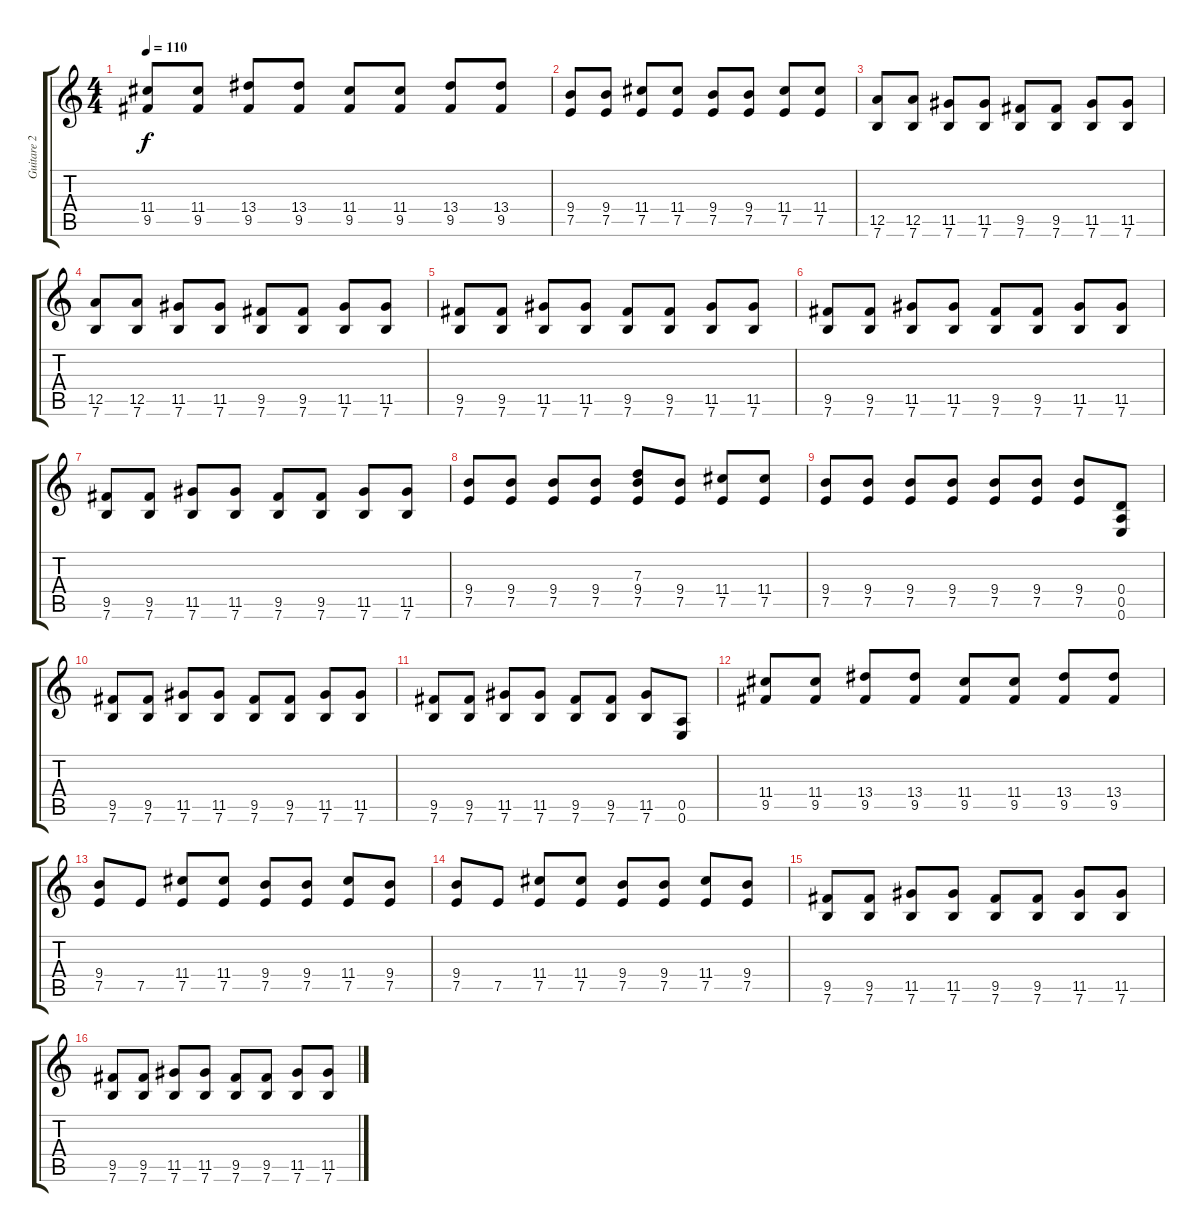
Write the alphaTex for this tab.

\track ("Guitare 2" "Guitare 2") {instrument overdrivenguitar}
\staff {score tabs}
\tuning (E4 B3 G3 D3 A2 E2) {hide}
\ts (4 4)
\tempo 110
\clef g2
\ks c
(11.4 9.5).8{dy f} (11.4 9.5).8 (13.4 9.5).8 (13.4 9.5).8 (11.4 9.5).8 (11.4 9.5).8 (13.4 9.5).8 (13.4 9.5).8 |
(9.4 7.5).8 (9.4 7.5).8 (11.4 7.5).8 (11.4 7.5).8 (9.4 7.5).8 (9.4 7.5).8 (11.4 7.5).8 (11.4 7.5).8 |
(12.5 7.6).8 (12.5 7.6).8 (11.5 7.6).8 (11.5 7.6).8 (9.5 7.6).8 (9.5 7.6).8 (11.5 7.6).8 (11.5 7.6).8 |
(12.5 7.6).8 (12.5 7.6).8 (11.5 7.6).8 (11.5 7.6).8 (9.5 7.6).8 (9.5 7.6).8 (11.5 7.6).8 (11.5 7.6).8 |
(9.5 7.6).8 (9.5 7.6).8 (11.5 7.6).8 (11.5 7.6).8 (9.5 7.6).8 (9.5 7.6).8 (11.5 7.6).8 (11.5 7.6).8 |
(9.5 7.6).8 (9.5 7.6).8 (11.5 7.6).8 (11.5 7.6).8 (9.5 7.6).8 (9.5 7.6).8 (11.5 7.6).8 (11.5 7.6).8 |
(9.5 7.6).8 (9.5 7.6).8 (11.5 7.6).8 (11.5 7.6).8 (9.5 7.6).8 (9.5 7.6).8 (11.5 7.6).8 (11.5 7.6).8 |
(9.4 7.5).8 (9.4 7.5).8 (9.4 7.5).8 (9.4 7.5).8 (7.3 9.4 7.5).8 (9.4 7.5).8 (11.4 7.5).8 (11.4 7.5).8 |
(9.4 7.5).8 (9.4 7.5).8 (9.4 7.5).8 (9.4 7.5).8 (9.4 7.5).8 (9.4 7.5).8 (9.4 7.5).8 (0.4 0.5 0.6).8 |
(9.5 7.6).8 (9.5 7.6).8 (11.5 7.6).8 (11.5 7.6).8 (9.5 7.6).8 (9.5 7.6).8 (11.5 7.6).8 (11.5 7.6).8 |
(9.5 7.6).8 (9.5 7.6).8 (11.5 7.6).8 (11.5 7.6).8 (9.5 7.6).8 (9.5 7.6).8 (11.5 7.6).8 (0.5 0.6).8 |
(11.4 9.5).8 (11.4 9.5).8 (13.4 9.5).8 (13.4 9.5).8 (11.4 9.5).8 (11.4 9.5).8 (13.4 9.5).8 (13.4 9.5).8 |
(9.4 7.5).8 7.5.8 (11.4 7.5).8 (11.4 7.5).8 (9.4 7.5).8 (9.4 7.5).8 (11.4 7.5).8 (9.4 7.5).8 |
(9.4 7.5).8 7.5.8 (11.4 7.5).8 (11.4 7.5).8 (9.4 7.5).8 (9.4 7.5).8 (11.4 7.5).8 (9.4 7.5).8 |
(9.5 7.6).8 (9.5 7.6).8 (11.5 7.6).8 (11.5 7.6).8 (9.5 7.6).8 (9.5 7.6).8 (11.5 7.6).8 (11.5 7.6).8 |
(9.5 7.6).8 (9.5 7.6).8 (11.5 7.6).8 (11.5 7.6).8 (9.5 7.6).8 (9.5 7.6).8 (11.5 7.6).8 (11.5 7.6).8
